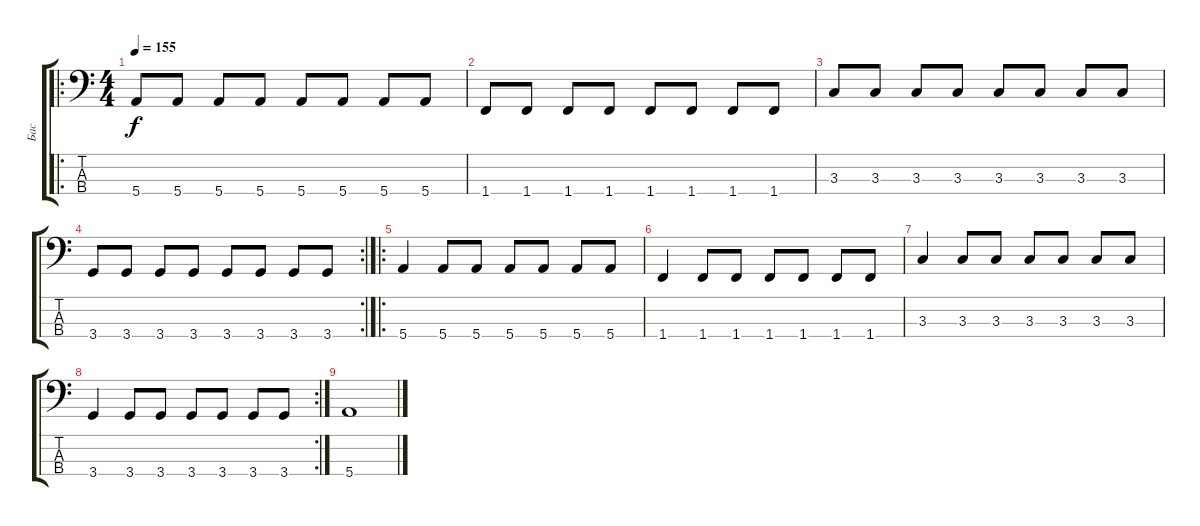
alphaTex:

\track ("Бас" "Бас") {instrument electricbassfinger}
\staff {score tabs}
\tuning (G2 D2 A1 E1) {hide}
\ro
\ts (4 4)
\tempo 155
\clef f4
\ks c
5.4.8{dy f} 5.4.8 5.4.8 5.4.8 5.4.8 5.4.8 5.4.8 5.4.8 |
1.4.8 1.4.8 1.4.8 1.4.8 1.4.8 1.4.8 1.4.8 1.4.8 |
3.3.8 3.3.8 3.3.8 3.3.8 3.3.8 3.3.8 3.3.8 3.3.8 |
\rc 2
3.4.8 3.4.8 3.4.8 3.4.8 3.4.8 3.4.8 3.4.8 3.4.8 |
\ro
5.4.4 5.4.8 5.4.8 5.4.8 5.4.8 5.4.8 5.4.8 |
1.4.4 1.4.8 1.4.8 1.4.8 1.4.8 1.4.8 1.4.8 |
3.3.4 3.3.8 3.3.8 3.3.8 3.3.8 3.3.8 3.3.8 |
\rc 2
3.4.4 3.4.8 3.4.8 3.4.8 3.4.8 3.4.8 3.4.8 |
5.4.1
